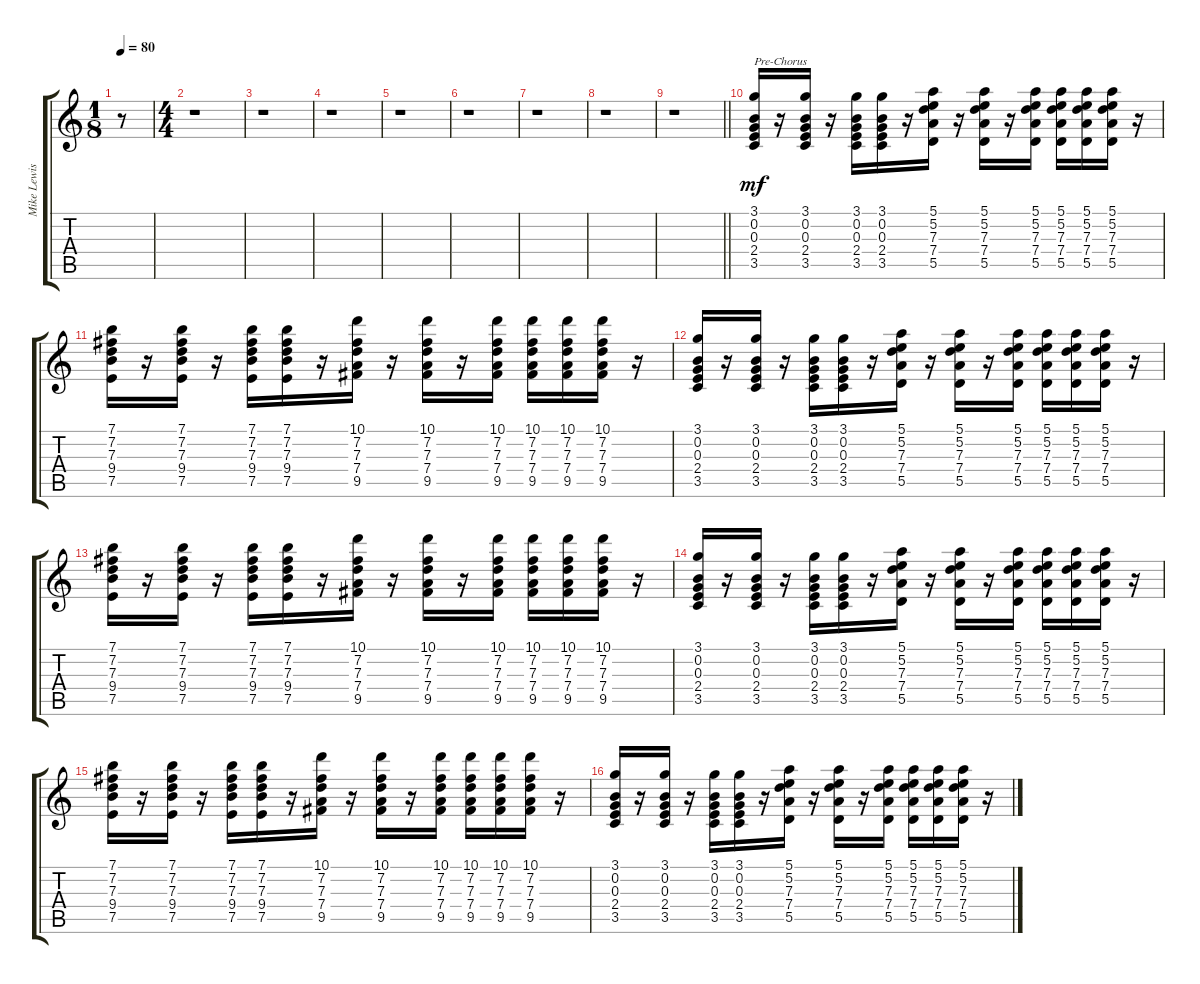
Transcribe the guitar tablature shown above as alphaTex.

\track ("Mike Lewis | Rhythm" "Mike Lewis") {instrument electricguitarclean}
\staff {score tabs}
\tuning (E4 B3 G3 D3 A2 D2) {hide}
\ts (1 8)
\tempo 80
\clef g2
\ks c
r.8{dy mf instrument electricguitarclean} |
\ts (4 4)
r.1 |
r.1 |
r.1 |
r.1 |
r.1 |
r.1 |
r.1 |
\barLineRight lightlight
r.1 |
(3.1 0.2 0.3 2.4 3.5).16{txt "Pre-Chorus"} r.16 (3.1 0.2 0.3 2.4 3.5).16 r.16 (3.1 0.2 0.3 2.4 3.5).16 (3.1 0.2 0.3 2.4 3.5).16 r.16 (5.1 5.2 7.3 7.4 5.5).16 r.16 (5.1 5.2 7.3 7.4 5.5).16 r.16 (5.1 5.2 7.3 7.4 5.5).16 (5.1 5.2 7.3 7.4 5.5).16 (5.1 5.2 7.3 7.4 5.5).16 (5.1 5.2 7.3 7.4 5.5).16 r.16 |
(7.1 7.2 7.3 9.4 7.5).16 r.16 (7.1 7.2 7.3 9.4 7.5).16 r.16 (7.1 7.2 7.3 9.4 7.5).16 (7.1 7.2 7.3 9.4 7.5).16 r.16 (10.1 7.2 7.3 7.4 9.5).16 r.16 (10.1 7.2 7.3 7.4 9.5).16 r.16 (10.1 7.2 7.3 7.4 9.5).16 (10.1 7.2 7.3 7.4 9.5).16 (10.1 7.2 7.3 7.4 9.5).16 (10.1 7.2 7.3 7.4 9.5).16 r.16 |
(3.1 0.2 0.3 2.4 3.5).16 r.16 (3.1 0.2 0.3 2.4 3.5).16 r.16 (3.1 0.2 0.3 2.4 3.5).16 (3.1 0.2 0.3 2.4 3.5).16 r.16 (5.1 5.2 7.3 7.4 5.5).16 r.16 (5.1 5.2 7.3 7.4 5.5).16 r.16 (5.1 5.2 7.3 7.4 5.5).16 (5.1 5.2 7.3 7.4 5.5).16 (5.1 5.2 7.3 7.4 5.5).16 (5.1 5.2 7.3 7.4 5.5).16 r.16 |
(7.1 7.2 7.3 9.4 7.5).16 r.16 (7.1 7.2 7.3 9.4 7.5).16 r.16 (7.1 7.2 7.3 9.4 7.5).16 (7.1 7.2 7.3 9.4 7.5).16 r.16 (10.1 7.2 7.3 7.4 9.5).16 r.16 (10.1 7.2 7.3 7.4 9.5).16 r.16 (10.1 7.2 7.3 7.4 9.5).16 (10.1 7.2 7.3 7.4 9.5).16 (10.1 7.2 7.3 7.4 9.5).16 (10.1 7.2 7.3 7.4 9.5).16 r.16 |
(3.1 0.2 0.3 2.4 3.5).16 r.16 (3.1 0.2 0.3 2.4 3.5).16 r.16 (3.1 0.2 0.3 2.4 3.5).16 (3.1 0.2 0.3 2.4 3.5).16 r.16 (5.1 5.2 7.3 7.4 5.5).16 r.16 (5.1 5.2 7.3 7.4 5.5).16 r.16 (5.1 5.2 7.3 7.4 5.5).16 (5.1 5.2 7.3 7.4 5.5).16 (5.1 5.2 7.3 7.4 5.5).16 (5.1 5.2 7.3 7.4 5.5).16 r.16 |
(7.1 7.2 7.3 9.4 7.5).16 r.16 (7.1 7.2 7.3 9.4 7.5).16 r.16 (7.1 7.2 7.3 9.4 7.5).16 (7.1 7.2 7.3 9.4 7.5).16 r.16 (10.1 7.2 7.3 7.4 9.5).16 r.16 (10.1 7.2 7.3 7.4 9.5).16 r.16 (10.1 7.2 7.3 7.4 9.5).16 (10.1 7.2 7.3 7.4 9.5).16 (10.1 7.2 7.3 7.4 9.5).16 (10.1 7.2 7.3 7.4 9.5).16 r.16 |
(3.1 0.2 0.3 2.4 3.5).16 r.16 (3.1 0.2 0.3 2.4 3.5).16 r.16 (3.1 0.2 0.3 2.4 3.5).16 (3.1 0.2 0.3 2.4 3.5).16 r.16 (5.1 5.2 7.3 7.4 5.5).16 r.16 (5.1 5.2 7.3 7.4 5.5).16 r.16 (5.1 5.2 7.3 7.4 5.5).16 (5.1 5.2 7.3 7.4 5.5).16 (5.1 5.2 7.3 7.4 5.5).16 (5.1 5.2 7.3 7.4 5.5).16 r.16
